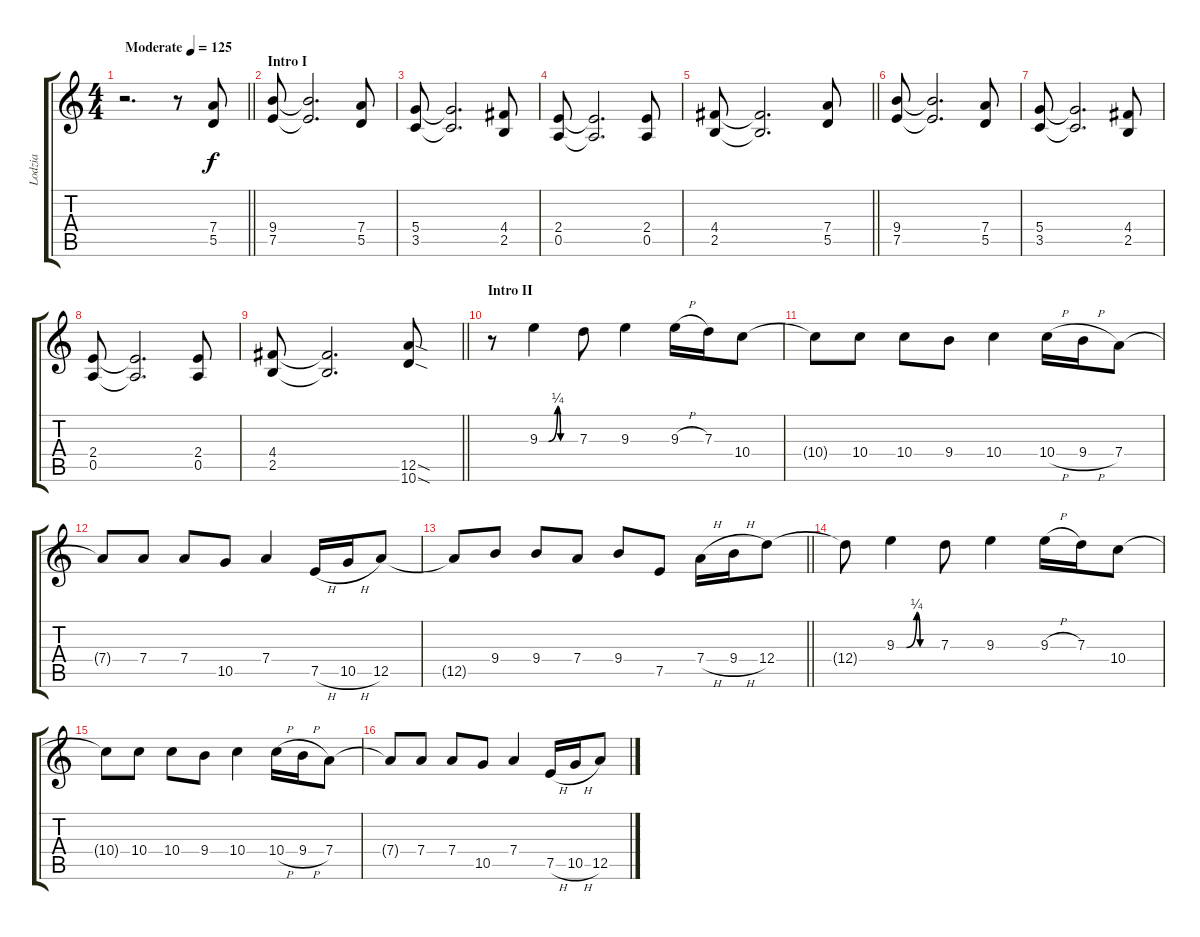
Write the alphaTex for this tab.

\track ("Lodzia" "Lodzia") {instrument distortionguitar}
\staff {score tabs}
\tuning (E4 B3 G3 D3 A2 E2) {hide}
\ts (4 4)
\tempo (125 "Moderate")
\clef g2
\barLineRight lightlight
\ks c
r.2{d dy f instrument distortionguitar} r.8 (7.4 5.5).8 |
\section ("" "Intro I")
(9.4 7.5).8 (9.4{t} 7.5{t}).2{d} (7.4 5.5).8 |
(5.4 3.5).8 (5.4{t} 3.5{t}).2{d} (4.4 2.5).8 |
(2.4 0.5).8 (2.4{t} 0.5{t}).2{d} (2.4 0.5).8 |
\barLineRight lightlight
(4.4 2.5).8 (4.4{t} 2.5{t}).2{d} (7.4 5.5).8 |
(9.4 7.5).8 (9.4{t} 7.5{t}).2{d} (7.4 5.5).8 |
(5.4 3.5).8 (5.4{t} 3.5{t}).2{d} (4.4 2.5).8 |
(2.4 0.5).8 (2.4{t} 0.5{t}).2{d} (2.4 0.5).8 |
\barLineRight lightlight
(4.4 2.5).8 (4.4{t} 2.5{t}).2{d} (12.5{sod} 10.6{sod}).8 |
\section ("" "Intro II")
r.8 9.3{be (custom 0 0 15 0 30 1 35 0 60 0)}.4 7.3.8 9.3.4 9.3{h}.16 7.3.16 10.4.8 |
10.4{t}.8 10.4.8 10.4.8 9.4.8 10.4.4 10.4{h}.16 9.4{h}.16 7.4.8 |
7.4{t}.8 7.4.8 7.4.8 10.5.8 7.4.4 7.5{h}.16 10.5{h}.16 12.5.8 |
\barLineRight lightlight
12.5{t}.8 9.4.8 9.4.8 7.4.8 9.4.8 7.5.8 7.4{h}.16 9.4{h}.16 12.4.8 |
12.4{t}.8 9.3{be (custom 0 0 15 0 30 1 35 0 60 0)}.4 7.3.8 9.3.4 9.3{h}.16 7.3.16 10.4.8 |
10.4{t}.8 10.4.8 10.4.8 9.4.8 10.4.4 10.4{h}.16 9.4{h}.16 7.4.8 |
7.4{t}.8 7.4.8 7.4.8 10.5.8 7.4.4 7.5{h}.16 10.5{h}.16 12.5.8
